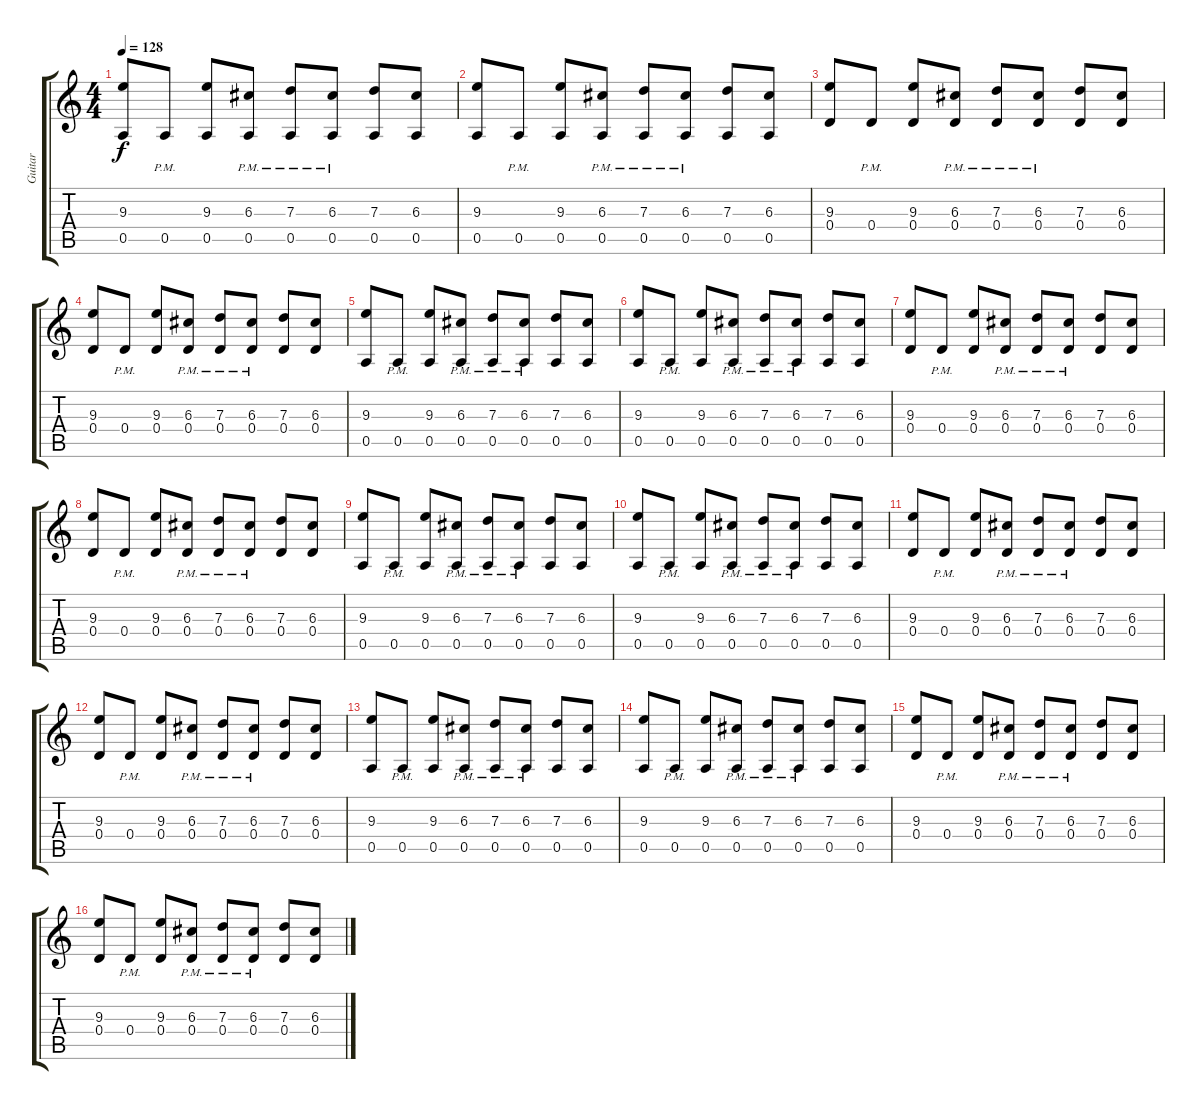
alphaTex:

\track ("Guitar" "Guitar") {instrument distortionguitar}
\staff {score tabs}
\tuning (E4 B3 G3 D3 A2 E2) {hide}
\ts (4 4)
\tempo 128
\clef g2
\ks c
(9.3 0.5).8{dy f} 0.5{pm}.8 (9.3 0.5).8 (6.3 0.5{pm}).8 (7.3 0.5{pm}).8 (6.3 0.5{pm}).8 (7.3 0.5).8 (6.3 0.5).8 |
(9.3 0.5).8 0.5{pm}.8 (9.3 0.5).8 (6.3 0.5{pm}).8 (7.3 0.5{pm}).8 (6.3 0.5{pm}).8 (7.3 0.5).8 (6.3 0.5).8 |
(9.3 0.4).8 0.4{pm}.8 (9.3 0.4).8 (6.3 0.4{pm}).8 (7.3 0.4{pm}).8 (6.3 0.4{pm}).8 (7.3 0.4).8 (6.3 0.4).8 |
(9.3 0.4).8 0.4{pm}.8 (9.3 0.4).8 (6.3 0.4{pm}).8 (7.3 0.4{pm}).8 (6.3 0.4{pm}).8 (7.3 0.4).8 (6.3 0.4).8 |
(9.3 0.5).8 0.5{pm}.8 (9.3 0.5).8 (6.3 0.5{pm}).8 (7.3 0.5{pm}).8 (6.3 0.5{pm}).8 (7.3 0.5).8 (6.3 0.5).8 |
(9.3 0.5).8 0.5{pm}.8 (9.3 0.5).8 (6.3 0.5{pm}).8 (7.3 0.5{pm}).8 (6.3 0.5{pm}).8 (7.3 0.5).8 (6.3 0.5).8 |
(9.3 0.4).8 0.4{pm}.8 (9.3 0.4).8 (6.3 0.4{pm}).8 (7.3 0.4{pm}).8 (6.3 0.4{pm}).8 (7.3 0.4).8 (6.3 0.4).8 |
(9.3 0.4).8 0.4{pm}.8 (9.3 0.4).8 (6.3 0.4{pm}).8 (7.3 0.4{pm}).8 (6.3 0.4{pm}).8 (7.3 0.4).8 (6.3 0.4).8 |
(9.3 0.5).8 0.5{pm}.8 (9.3 0.5).8 (6.3 0.5{pm}).8 (7.3 0.5{pm}).8 (6.3 0.5{pm}).8 (7.3 0.5).8 (6.3 0.5).8 |
(9.3 0.5).8 0.5{pm}.8 (9.3 0.5).8 (6.3 0.5{pm}).8 (7.3 0.5{pm}).8 (6.3 0.5{pm}).8 (7.3 0.5).8 (6.3 0.5).8 |
(9.3 0.4).8 0.4{pm}.8 (9.3 0.4).8 (6.3 0.4{pm}).8 (7.3 0.4{pm}).8 (6.3 0.4{pm}).8 (7.3 0.4).8 (6.3 0.4).8 |
(9.3 0.4).8 0.4{pm}.8 (9.3 0.4).8 (6.3 0.4{pm}).8 (7.3 0.4{pm}).8 (6.3 0.4{pm}).8 (7.3 0.4).8 (6.3 0.4).8 |
(9.3 0.5).8 0.5{pm}.8 (9.3 0.5).8 (6.3 0.5{pm}).8 (7.3 0.5{pm}).8 (6.3 0.5{pm}).8 (7.3 0.5).8 (6.3 0.5).8 |
(9.3 0.5).8 0.5{pm}.8 (9.3 0.5).8 (6.3 0.5{pm}).8 (7.3 0.5{pm}).8 (6.3 0.5{pm}).8 (7.3 0.5).8 (6.3 0.5).8 |
(9.3 0.4).8 0.4{pm}.8 (9.3 0.4).8 (6.3 0.4{pm}).8 (7.3 0.4{pm}).8 (6.3 0.4{pm}).8 (7.3 0.4).8 (6.3 0.4).8 |
(9.3 0.4).8 0.4{pm}.8 (9.3 0.4).8 (6.3 0.4{pm}).8 (7.3 0.4{pm}).8 (6.3 0.4{pm}).8 (7.3 0.4).8 (6.3 0.4).8
